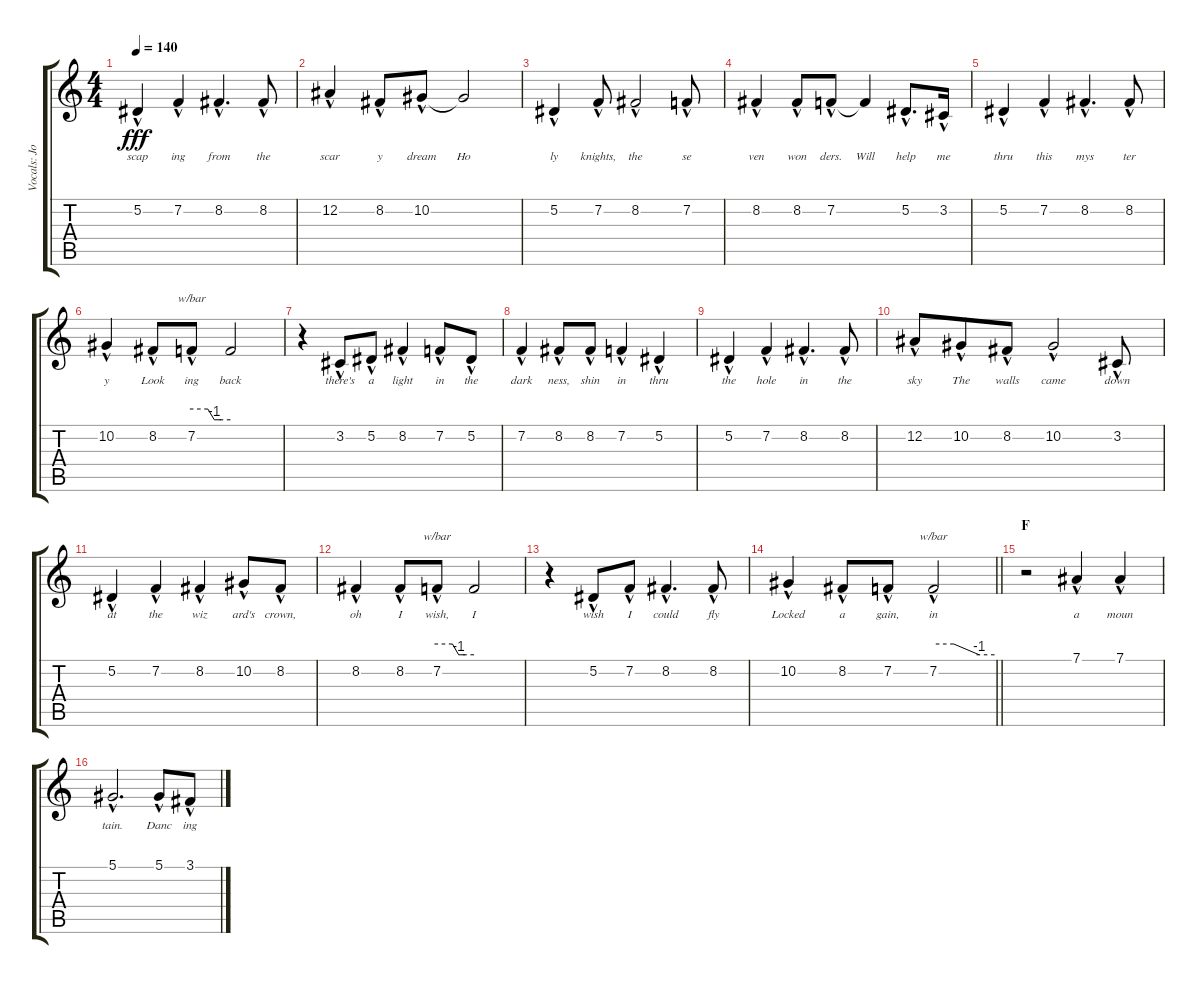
\track ("Vocals: Johnny" "Vocals: Jo") {instrument lead2sawtooth}
\staff {score tabs}
\tuning (Eb4 Bb3 Gb3 Db3 Ab2 Eb2) {hide}
\ts (4 4)
\tempo 140
\clef g2
\ks c
5.2{hac}.4{lyrics (0 "scap") lyrics (1 "") lyrics (2 "") lyrics (3 "") lyrics (4 "") dy fff} 7.2{hac}.4{lyrics (0 "ing") lyrics (1 "") lyrics (2 "") lyrics (3 "") lyrics (4 "")} 8.2{hac}.4{d lyrics (0 "from") lyrics (1 "") lyrics (2 "") lyrics (3 "") lyrics (4 "")} 8.2{hac}.8{lyrics (0 "the") lyrics (1 "") lyrics (2 "") lyrics (3 "") lyrics (4 "")} |
12.2{hac}.4{lyrics (0 "scar") lyrics (1 "") lyrics (2 "") lyrics (3 "") lyrics (4 "")} 8.2{hac}.8{lyrics (0 "y") lyrics (1 "") lyrics (2 "") lyrics (3 "") lyrics (4 "")} 10.2{hac}.8{lyrics (0 "dream") lyrics (1 "") lyrics (2 "") lyrics (3 "") lyrics (4 "")} 10.2{t}.2{lyrics (0 "Ho") lyrics (1 "") lyrics (2 "") lyrics (3 "") lyrics (4 "")} |
5.2{hac}.4{lyrics (0 "ly") lyrics (1 "") lyrics (2 "") lyrics (3 "") lyrics (4 "")} 7.2{hac}.8{lyrics (0 "knights,") lyrics (1 "") lyrics (2 "") lyrics (3 "") lyrics (4 "")} 8.2{hac}.2{lyrics (0 "the") lyrics (1 "") lyrics (2 "") lyrics (3 "") lyrics (4 "")} 7.2{hac}.8{lyrics (0 "se") lyrics (1 "") lyrics (2 "") lyrics (3 "") lyrics (4 "")} |
8.2{hac}.4{lyrics (0 "ven") lyrics (1 "") lyrics (2 "") lyrics (3 "") lyrics (4 "")} 8.2{hac}.8{lyrics (0 "won") lyrics (1 "") lyrics (2 "") lyrics (3 "") lyrics (4 "")} 7.2{hac}.8{lyrics (0 "ders.") lyrics (1 "") lyrics (2 "") lyrics (3 "") lyrics (4 "")} 7.2{t}.4{lyrics (0 "Will") lyrics (1 "") lyrics (2 "") lyrics (3 "") lyrics (4 "")} 5.2{hac}.8{d lyrics (0 "help") lyrics (1 "") lyrics (2 "") lyrics (3 "") lyrics (4 "")} 3.2{hac}.16{lyrics (0 "me") lyrics (1 "") lyrics (2 "") lyrics (3 "") lyrics (4 "")} |
5.2{hac}.4{lyrics (0 "thru") lyrics (1 "") lyrics (2 "") lyrics (3 "") lyrics (4 "")} 7.2{hac}.4{lyrics (0 "this") lyrics (1 "") lyrics (2 "") lyrics (3 "") lyrics (4 "")} 8.2{hac}.4{d lyrics (0 "mys") lyrics (1 "") lyrics (2 "") lyrics (3 "") lyrics (4 "")} 8.2{hac}.8{lyrics (0 "ter") lyrics (1 "") lyrics (2 "") lyrics (3 "") lyrics (4 "")} |
10.2{hac}.4{lyrics (0 "y") lyrics (1 "") lyrics (2 "") lyrics (3 "") lyrics (4 "")} 8.2{hac}.8{lyrics (0 "Look") lyrics (1 "") lyrics (2 "") lyrics (3 "") lyrics (4 "")} 7.2{hac}.8{tbe (custom default 0 0 25 0 35 -4 45 -4 60 -4) lyrics (0 "ing") lyrics (1 "") lyrics (2 "") lyrics (3 "") lyrics (4 "")} 7.2{t}.2{lyrics (0 "back") lyrics (1 "") lyrics (2 "") lyrics (3 "") lyrics (4 "")} |
r.4 3.2{hac}.8{lyrics (0 "there's") lyrics (1 "") lyrics (2 "") lyrics (3 "") lyrics (4 "")} 5.2{hac}.8{lyrics (0 "a") lyrics (1 "") lyrics (2 "") lyrics (3 "") lyrics (4 "")} 8.2{hac}.4{lyrics (0 "light") lyrics (1 "") lyrics (2 "") lyrics (3 "") lyrics (4 "")} 7.2{hac}.8{lyrics (0 "in") lyrics (1 "") lyrics (2 "") lyrics (3 "") lyrics (4 "")} 5.2{hac}.8{lyrics (0 "the") lyrics (1 "") lyrics (2 "") lyrics (3 "") lyrics (4 "")} |
7.2{hac}.4{lyrics (0 "dark") lyrics (1 "") lyrics (2 "") lyrics (3 "") lyrics (4 "")} 8.2{hac}.8{lyrics (0 "ness,") lyrics (1 "") lyrics (2 "") lyrics (3 "") lyrics (4 "")} 8.2{hac}.8{lyrics (0 "shin") lyrics (1 "") lyrics (2 "") lyrics (3 "") lyrics (4 "")} 7.2{hac}.4{lyrics (0 "in") lyrics (1 "") lyrics (2 "") lyrics (3 "") lyrics (4 "")} 5.2{hac}.4{lyrics (0 "thru") lyrics (1 "") lyrics (2 "") lyrics (3 "") lyrics (4 "")} |
5.2{hac}.4{lyrics (0 "the") lyrics (1 "") lyrics (2 "") lyrics (3 "") lyrics (4 "")} 7.2{hac}.4{lyrics (0 "hole") lyrics (1 "") lyrics (2 "") lyrics (3 "") lyrics (4 "")} 8.2{hac}.4{d lyrics (0 "in") lyrics (1 "") lyrics (2 "") lyrics (3 "") lyrics (4 "")} 8.2{hac}.8{lyrics (0 "the") lyrics (1 "") lyrics (2 "") lyrics (3 "") lyrics (4 "")} |
12.2{hac}.8{lyrics (0 "sky") lyrics (1 "") lyrics (2 "") lyrics (3 "") lyrics (4 "")} 10.2{hac}.8{lyrics (0 "The") lyrics (1 "") lyrics (2 "") lyrics (3 "") lyrics (4 "") beam merge} 8.2{hac}.8{lyrics (0 "walls") lyrics (1 "") lyrics (2 "") lyrics (3 "") lyrics (4 "")} 10.2{hac}.2{lyrics (0 "came") lyrics (1 "") lyrics (2 "") lyrics (3 "") lyrics (4 "")} 3.2{hac}.8{lyrics (0 "down") lyrics (1 "") lyrics (2 "") lyrics (3 "") lyrics (4 "")} |
5.2{hac}.4{lyrics (0 "at") lyrics (1 "") lyrics (2 "") lyrics (3 "") lyrics (4 "")} 7.2{hac}.4{lyrics (0 "the") lyrics (1 "") lyrics (2 "") lyrics (3 "") lyrics (4 "")} 8.2{hac}.4{lyrics (0 "wiz") lyrics (1 "") lyrics (2 "") lyrics (3 "") lyrics (4 "")} 10.2{hac}.8{lyrics (0 "ard's") lyrics (1 "") lyrics (2 "") lyrics (3 "") lyrics (4 "")} 8.2{hac}.8{lyrics (0 "crown,") lyrics (1 "") lyrics (2 "") lyrics (3 "") lyrics (4 "")} |
8.2{hac}.4{lyrics (0 "oh") lyrics (1 "") lyrics (2 "") lyrics (3 "") lyrics (4 "")} 8.2{hac}.8{lyrics (0 "I") lyrics (1 "") lyrics (2 "") lyrics (3 "") lyrics (4 "")} 7.2{hac}.8{tbe (custom default 0 0 25 0 35 -4 45 -4 60 -4) lyrics (0 "wish,") lyrics (1 "") lyrics (2 "") lyrics (3 "") lyrics (4 "")} 7.2{t}.2{lyrics (0 "I") lyrics (1 "") lyrics (2 "") lyrics (3 "") lyrics (4 "")} |
r.4 5.2{hac}.8{lyrics (0 "wish") lyrics (1 "") lyrics (2 "") lyrics (3 "") lyrics (4 "")} 7.2{hac}.8{lyrics (0 "I") lyrics (1 "") lyrics (2 "") lyrics (3 "") lyrics (4 "")} 8.2{hac}.4{d lyrics (0 "could") lyrics (1 "") lyrics (2 "") lyrics (3 "") lyrics (4 "")} 8.2{hac}.8{lyrics (0 "fly") lyrics (1 "") lyrics (2 "") lyrics (3 "") lyrics (4 "")} |
\barLineRight lightlight
10.2{hac}.4{lyrics (0 "Locked") lyrics (1 "") lyrics (2 "") lyrics (3 "") lyrics (4 "")} 8.2{hac}.8{lyrics (0 "a") lyrics (1 "") lyrics (2 "") lyrics (3 "") lyrics (4 "")} 7.2{hac}.8{lyrics (0 "gain,") lyrics (1 "") lyrics (2 "") lyrics (3 "") lyrics (4 "")} 7.2{hac}.2{tbe (custom default 0 0 20 0 45 -4 60 -4) lyrics (0 "in") lyrics (1 "") lyrics (2 "") lyrics (3 "") lyrics (4 "")} |
\section ("" "F")
r.2 7.1{hac}.4{lyrics (0 "a") lyrics (1 "") lyrics (2 "") lyrics (3 "") lyrics (4 "")} 7.1{hac}.4{lyrics (0 "moun") lyrics (1 "") lyrics (2 "") lyrics (3 "") lyrics (4 "")} |
5.1{hac}.2{d lyrics (0 "tain.") lyrics (1 "") lyrics (2 "") lyrics (3 "") lyrics (4 "")} 5.1{hac}.8{lyrics (0 "Danc") lyrics (1 "") lyrics (2 "") lyrics (3 "") lyrics (4 "")} 3.1{hac}.8{lyrics (0 "ing") lyrics (1 "") lyrics (2 "") lyrics (3 "") lyrics (4 "")}
